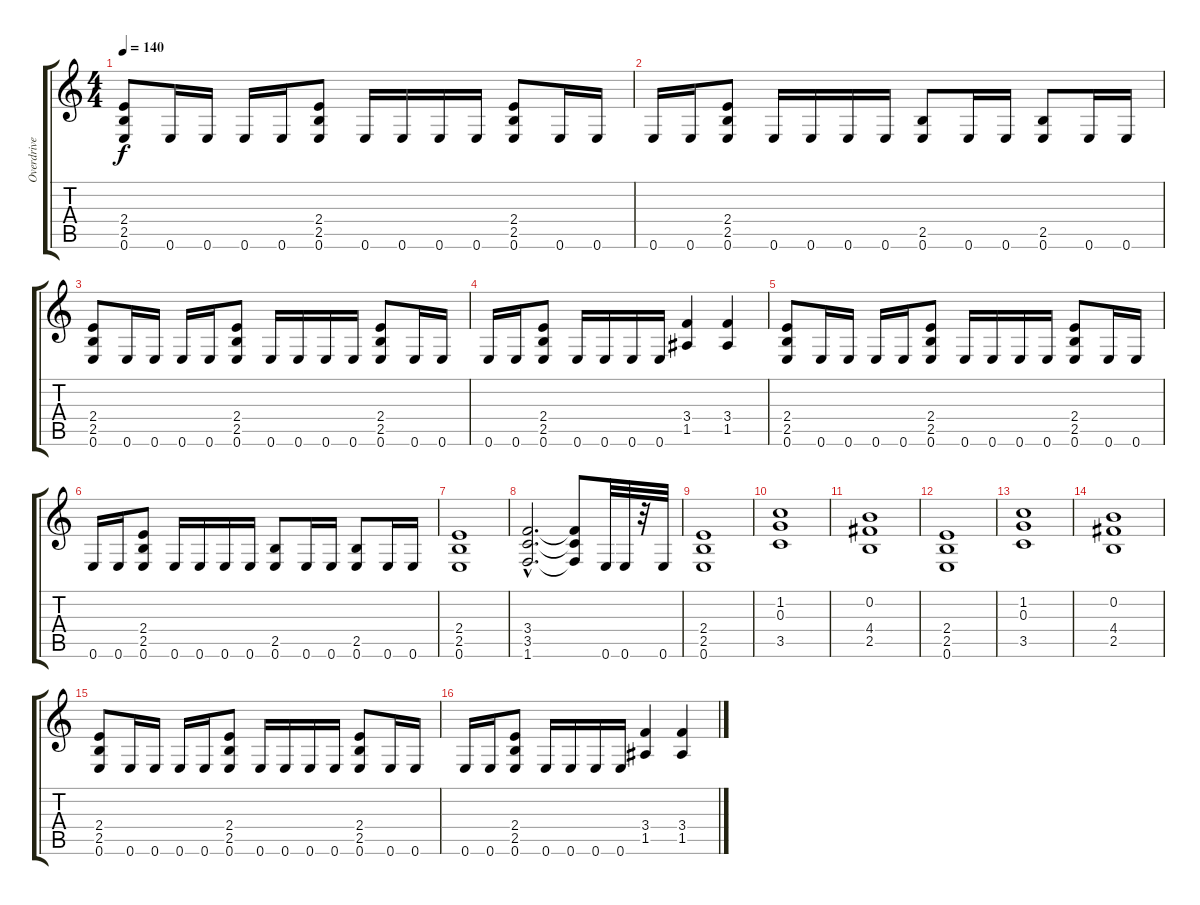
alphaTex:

\track ("Overdrive" "Overdrive") {instrument overdrivenguitar}
\staff {score tabs}
\tuning (E4 B3 G3 D3 A2 E2) {hide}
\ts (4 4)
\tempo 140
\clef g2
\ks c
(2.4 2.5 0.6).8{dy f} 0.6.16 0.6.16 0.6.16 0.6.16 (2.4 2.5 0.6).8 0.6.16 0.6.16 0.6.16 0.6.16 (2.4 2.5 0.6).8 0.6.16 0.6.16 |
0.6.16 0.6.16 (2.4 2.5 0.6).8 0.6.16 0.6.16 0.6.16 0.6.16 (2.5 0.6).8 0.6.16 0.6.16 (2.5 0.6).8 0.6.16 0.6.16 |
(2.4 2.5 0.6).8 0.6.16 0.6.16 0.6.16 0.6.16 (2.4 2.5 0.6).8 0.6.16 0.6.16 0.6.16 0.6.16 (2.4 2.5 0.6).8 0.6.16 0.6.16 |
0.6.16 0.6.16 (2.4 2.5 0.6).8 0.6.16 0.6.16 0.6.16 0.6.16 (3.4 1.5).4 (3.4 1.5).4 |
(2.4 2.5 0.6).8 0.6.16 0.6.16 0.6.16 0.6.16 (2.4 2.5 0.6).8 0.6.16 0.6.16 0.6.16 0.6.16 (2.4 2.5 0.6).8 0.6.16 0.6.16 |
0.6.16 0.6.16 (2.4 2.5 0.6).8 0.6.16 0.6.16 0.6.16 0.6.16 (2.5 0.6).8 0.6.16 0.6.16 (2.5 0.6).8 0.6.16 0.6.16 |
(2.4 2.5 0.6).1 |
(3.4{hac} 3.5{hac} 1.6{hac}).2{d} (3.4{t} 3.5{t} 1.6{t}).8 0.6.32 0.6.32 r.32 0.6.32 |
(2.4 2.5 0.6).1 |
(1.2 0.3 3.5).1 |
(0.2 4.4 2.5).1 |
(2.4 2.5 0.6).1 |
(1.2 0.3 3.5).1 |
(0.2 4.4 2.5).1 |
(2.4 2.5 0.6).8 0.6.16 0.6.16 0.6.16 0.6.16 (2.4 2.5 0.6).8 0.6.16 0.6.16 0.6.16 0.6.16 (2.4 2.5 0.6).8 0.6.16 0.6.16 |
0.6.16 0.6.16 (2.4 2.5 0.6).8 0.6.16 0.6.16 0.6.16 0.6.16 (3.4 1.5).4 (3.4 1.5).4
